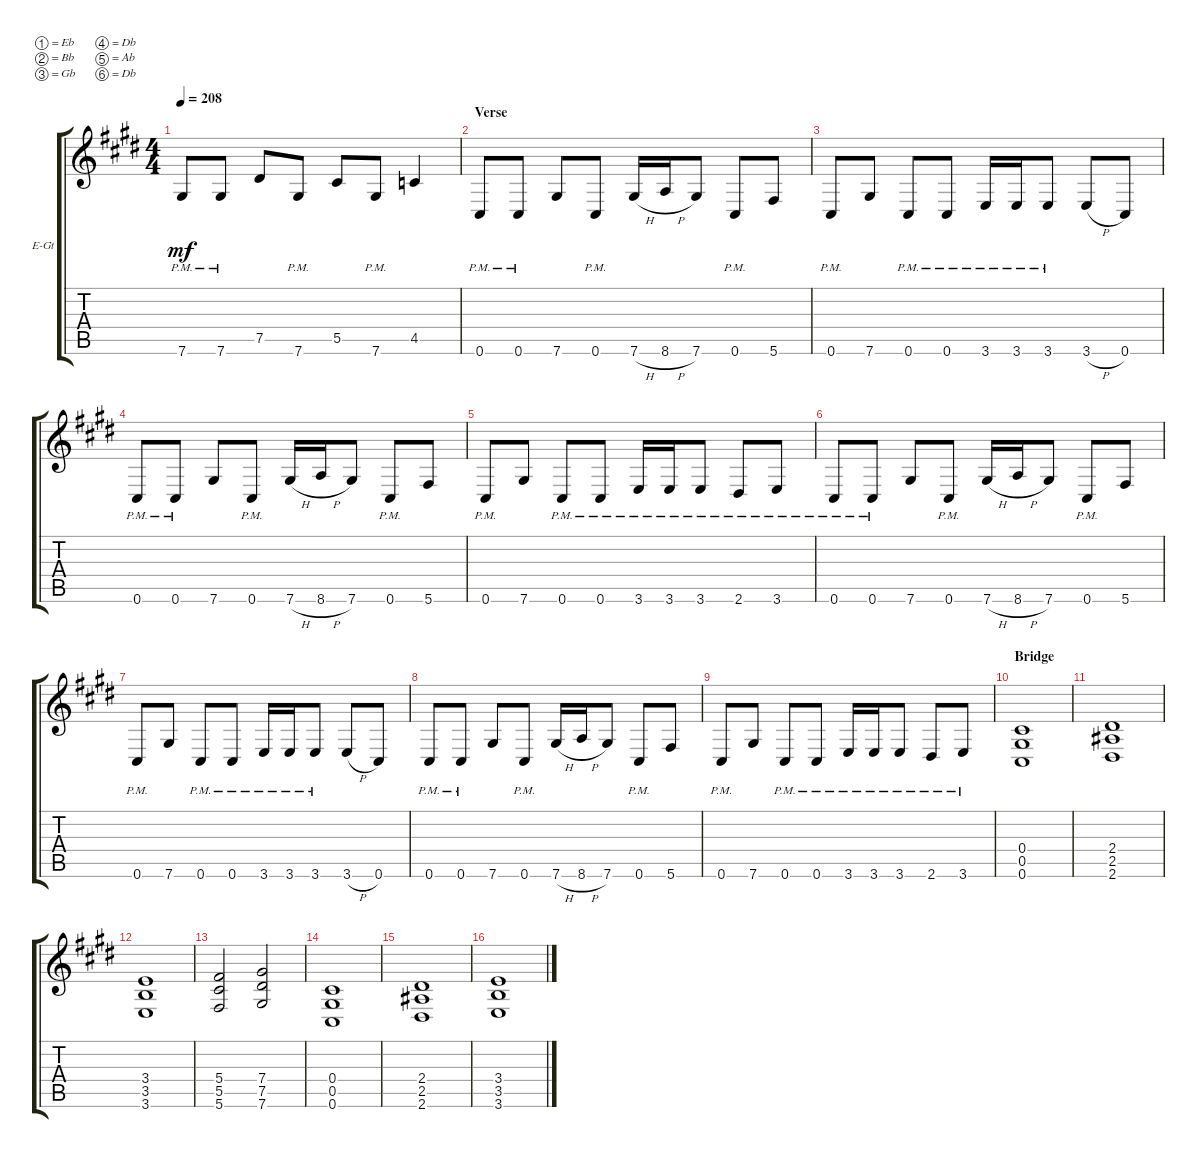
\defaultSystemsLayout 4
\bracketExtendMode groupsimilarinstruments
\firstSystemTrackNameOrientation horizontal
\otherSystemsTrackNameOrientation horizontal
\track ("Gary Smith - Guitar" "E-Gt") {instrument distortionguitar}
\staff {score tabs}
\tuning (Eb4 Bb3 Gb3 Db3 Ab2 Db2)
\ts (4 4)
\tempo 208
\clef g2
\ks c#minor
7.6{pm}.8{dy mf} 7.6{pm}.8 7.5.8 7.6{pm}.8 5.5.8 7.6{pm}.8 4.5.4 |
\section ("" "Verse")
0.6{pm}.8 0.6{pm}.8 7.6.8 0.6{pm}.8 7.6{h}.16 8.6{h}.16 7.6.8 0.6{pm}.8 5.6.8 |
0.6{pm}.8 7.6.8 0.6{pm}.8 0.6{pm}.8 3.6{pm}.16 3.6{pm}.16 3.6{pm}.8 3.6{h}.8 0.6.8 |
0.6{pm}.8 0.6{pm}.8 7.6.8 0.6{pm}.8 7.6{h}.16 8.6{h}.16 7.6.8 0.6{pm}.8 5.6.8 |
0.6{pm}.8 7.6.8 0.6{pm}.8 0.6{pm}.8 3.6{pm}.16 3.6{pm}.16 3.6{pm}.8 2.6{pm}.8 3.6{pm}.8 |
0.6{pm}.8 0.6{pm}.8 7.6.8 0.6{pm}.8 7.6{h}.16 8.6{h}.16 7.6.8 0.6{pm}.8 5.6.8 |
0.6{pm}.8 7.6.8 0.6{pm}.8 0.6{pm}.8 3.6{pm}.16 3.6{pm}.16 3.6{pm}.8 3.6{h}.8 0.6.8 |
0.6{pm}.8 0.6{pm}.8 7.6.8 0.6{pm}.8 7.6{h}.16 8.6{h}.16 7.6.8 0.6{pm}.8 5.6.8 |
0.6{pm}.8 7.6.8 0.6{pm}.8 0.6{pm}.8 3.6{pm}.16 3.6{pm}.16 3.6{pm}.8 2.6{pm}.8 3.6{pm}.8 |
\section ("" "Bridge")
(0.6 0.5 0.4).1 |
(2.6 2.5 2.4).1 |
(3.6 3.5 3.4).1 |
(5.6 5.5 5.4).2 (7.4 7.6 7.5).2 |
(0.6 0.5 0.4).1 |
(2.6 2.5 2.4).1 |
(3.6 3.5 3.4).1
